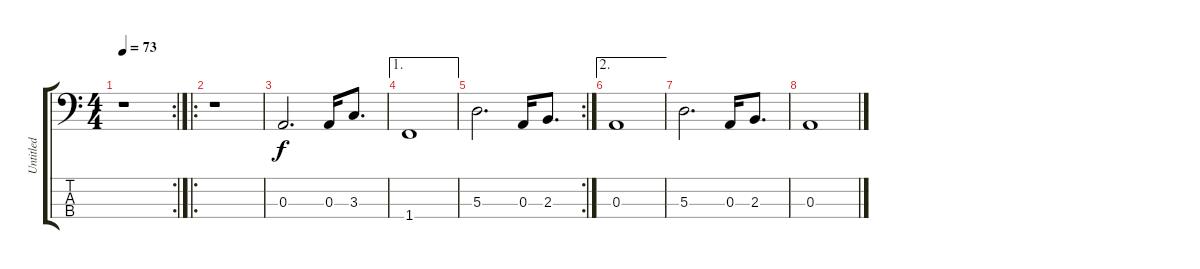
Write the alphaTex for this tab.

\track ("Untitled" "Untitled") {instrument electricbassfinger}
\staff {score tabs}
\tuning (G2 D2 A1 E1) {hide}
\rc 2
\ts (4 4)
\tempo 73
\clef f4
\ks c
r.1{dy f} |
\ro
r.1 |
0.3.2{d} 0.3.16 3.3.8{d} |
\ae 1
1.4.1 |
\rc 2
5.3.2{d} 0.3.16 2.3.8{d} |
\ae 2
0.3.1 |
5.3.2{d} 0.3.16 2.3.8{d} |
0.3.1
